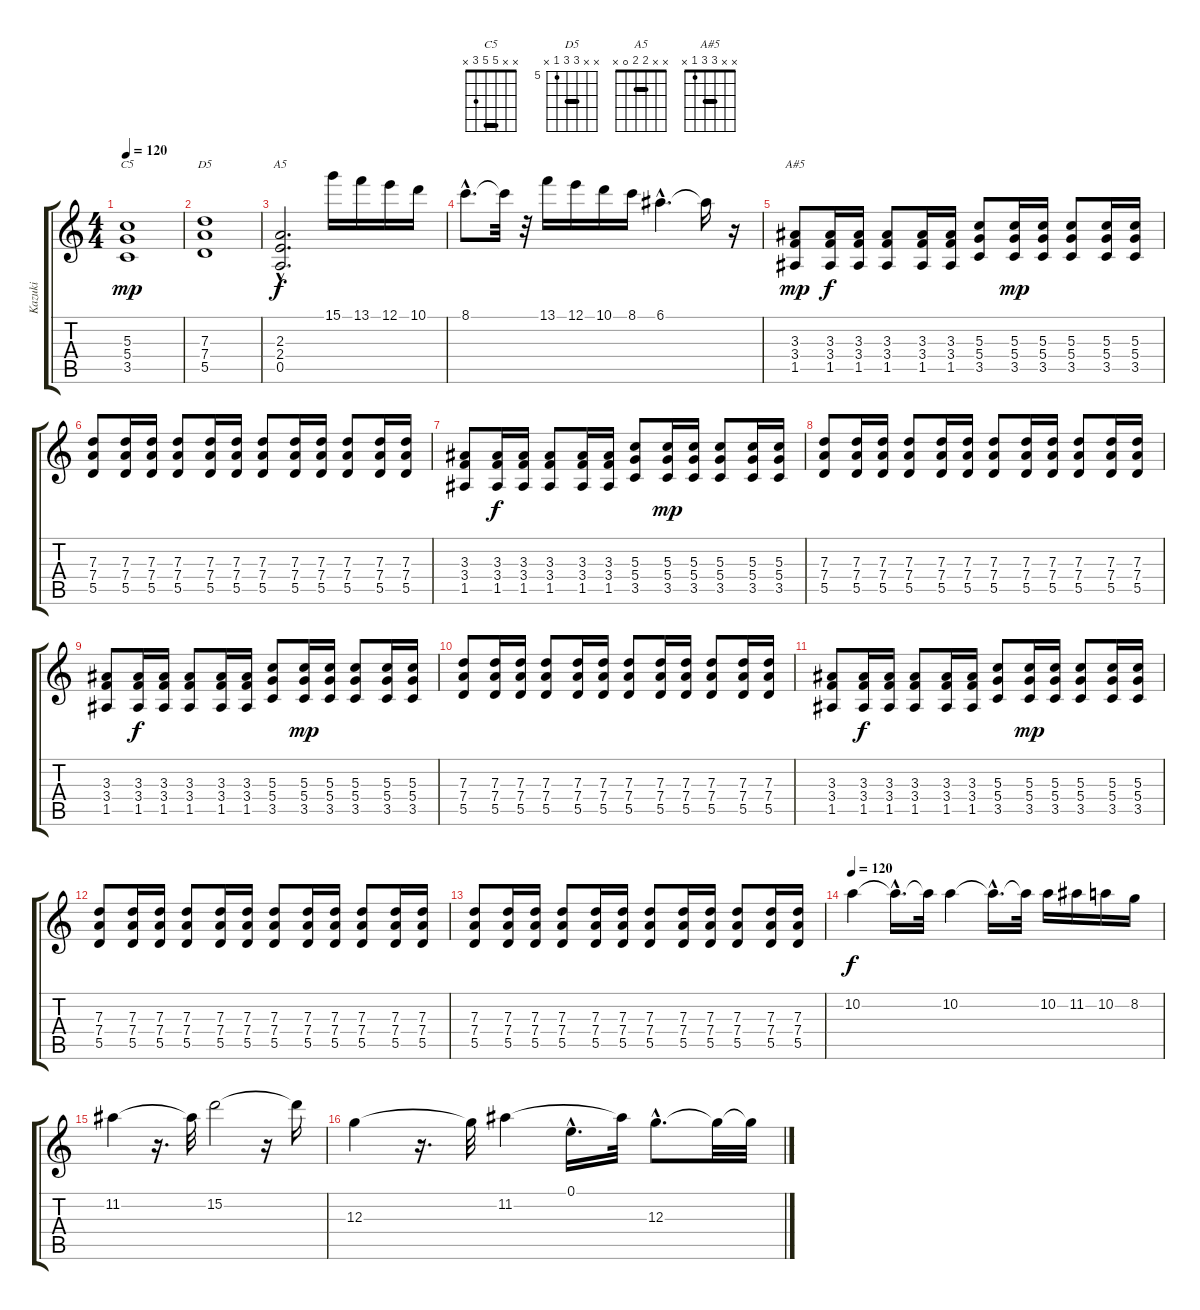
\track ("Kazuki" "Kazuki") {instrument distortionguitar}
\staff {score tabs}
\tuning (E4 B3 G3 D3 A2 E2) {hide}
\chord ("C5" x x 5 5 3 x) {barre 5}
\chord ("D5" x x 7 7 5 x) {firstfret 5 barre 7}
\chord ("A5" x x 2 2 0 x) {barre 2}
\chord ("A#5" x x 3 3 1 x) {barre 3}
\ts (4 4)
\tempo 120
\clef g2
\ks c
(5.3 5.4 3.5).1{ch "C5" dy mp} |
(7.3 7.4 5.5).1{ch "D5"} |
(2.3{hac} 2.4{hac} 0.5{hac}).2{d ch "A5" dy f} 15.1.16{volume 13 instrument acousticguitarnylon} 13.1.16 12.1.16 10.1.16 |
8.1{hac}.8{d} 8.1{t}.32 r.32 13.1.16 12.1.16 10.1.16 8.1.16 6.1{hac}.4{d} 6.1{t}.16 r.16 |
(3.3 3.4 1.5).8{ch "A#5" dy mp volume 10 instrument distortionguitar} (3.3 3.4 1.5).16{dy f} (3.3 3.4 1.5).16 (3.3 3.4 1.5).8 (3.3 3.4 1.5).16 (3.3 3.4 1.5).16 (5.3 5.4 3.5).8 (5.3 5.4 3.5).16{dy mp} (5.3 5.4 3.5).16 (5.3 5.4 3.5).8 (5.3 5.4 3.5).16 (5.3 5.4 3.5).16 |
(7.3 7.4 5.5).8 (7.3 7.4 5.5).16 (7.3 7.4 5.5).16 (7.3 7.4 5.5).8 (7.3 7.4 5.5).16 (7.3 7.4 5.5).16 (7.3 7.4 5.5).8 (7.3 7.4 5.5).16 (7.3 7.4 5.5).16 (7.3 7.4 5.5).8 (7.3 7.4 5.5).16 (7.3 7.4 5.5).16 |
(3.3 3.4 1.5).8 (3.3 3.4 1.5).16{dy f} (3.3 3.4 1.5).16 (3.3 3.4 1.5).8 (3.3 3.4 1.5).16 (3.3 3.4 1.5).16 (5.3 5.4 3.5).8 (5.3 5.4 3.5).16{dy mp} (5.3 5.4 3.5).16 (5.3 5.4 3.5).8 (5.3 5.4 3.5).16 (5.3 5.4 3.5).16 |
(7.3 7.4 5.5).8 (7.3 7.4 5.5).16 (7.3 7.4 5.5).16 (7.3 7.4 5.5).8 (7.3 7.4 5.5).16 (7.3 7.4 5.5).16 (7.3 7.4 5.5).8 (7.3 7.4 5.5).16 (7.3 7.4 5.5).16 (7.3 7.4 5.5).8 (7.3 7.4 5.5).16 (7.3 7.4 5.5).16 |
(3.3 3.4 1.5).8 (3.3 3.4 1.5).16{dy f} (3.3 3.4 1.5).16 (3.3 3.4 1.5).8 (3.3 3.4 1.5).16 (3.3 3.4 1.5).16 (5.3 5.4 3.5).8 (5.3 5.4 3.5).16{dy mp} (5.3 5.4 3.5).16 (5.3 5.4 3.5).8 (5.3 5.4 3.5).16 (5.3 5.4 3.5).16 |
(7.3 7.4 5.5).8 (7.3 7.4 5.5).16 (7.3 7.4 5.5).16 (7.3 7.4 5.5).8 (7.3 7.4 5.5).16 (7.3 7.4 5.5).16 (7.3 7.4 5.5).8 (7.3 7.4 5.5).16 (7.3 7.4 5.5).16 (7.3 7.4 5.5).8 (7.3 7.4 5.5).16 (7.3 7.4 5.5).16 |
(3.3 3.4 1.5).8 (3.3 3.4 1.5).16{dy f} (3.3 3.4 1.5).16 (3.3 3.4 1.5).8 (3.3 3.4 1.5).16 (3.3 3.4 1.5).16 (5.3 5.4 3.5).8 (5.3 5.4 3.5).16{dy mp} (5.3 5.4 3.5).16 (5.3 5.4 3.5).8 (5.3 5.4 3.5).16 (5.3 5.4 3.5).16 |
(7.3 7.4 5.5).8 (7.3 7.4 5.5).16 (7.3 7.4 5.5).16 (7.3 7.4 5.5).8 (7.3 7.4 5.5).16 (7.3 7.4 5.5).16 (7.3 7.4 5.5).8 (7.3 7.4 5.5).16 (7.3 7.4 5.5).16 (7.3 7.4 5.5).8 (7.3 7.4 5.5).16 (7.3 7.4 5.5).16 |
(7.3 7.4 5.5).8 (7.3 7.4 5.5).16 (7.3 7.4 5.5).16 (7.3 7.4 5.5).8 (7.3 7.4 5.5).16 (7.3 7.4 5.5).16 (7.3 7.4 5.5).8 (7.3 7.4 5.5).16 (7.3 7.4 5.5).16 (7.3 7.4 5.5).8 (7.3 7.4 5.5).16 (7.3 7.4 5.5).16 |
\tempo 120
10.2.4{dy f volume 13 instrument acousticguitarnylon} 10.2{hac t}.16{d} 10.2{t}.32 10.2.4 10.2{hac t}.16{d} 10.2{t}.32 10.2.16 11.2.16 10.2.16 8.2.16 |
11.2.4 r.16{d} 11.2{t}.32 15.2.2 r.16 15.2{t}.16 |
12.3.4 r.16{d} 12.3{t}.32 11.2.4 0.1{hac}.16{d} 11.2{t}.32 12.3{hac}.8{d} 12.3{t}.32 12.3{t}.32
